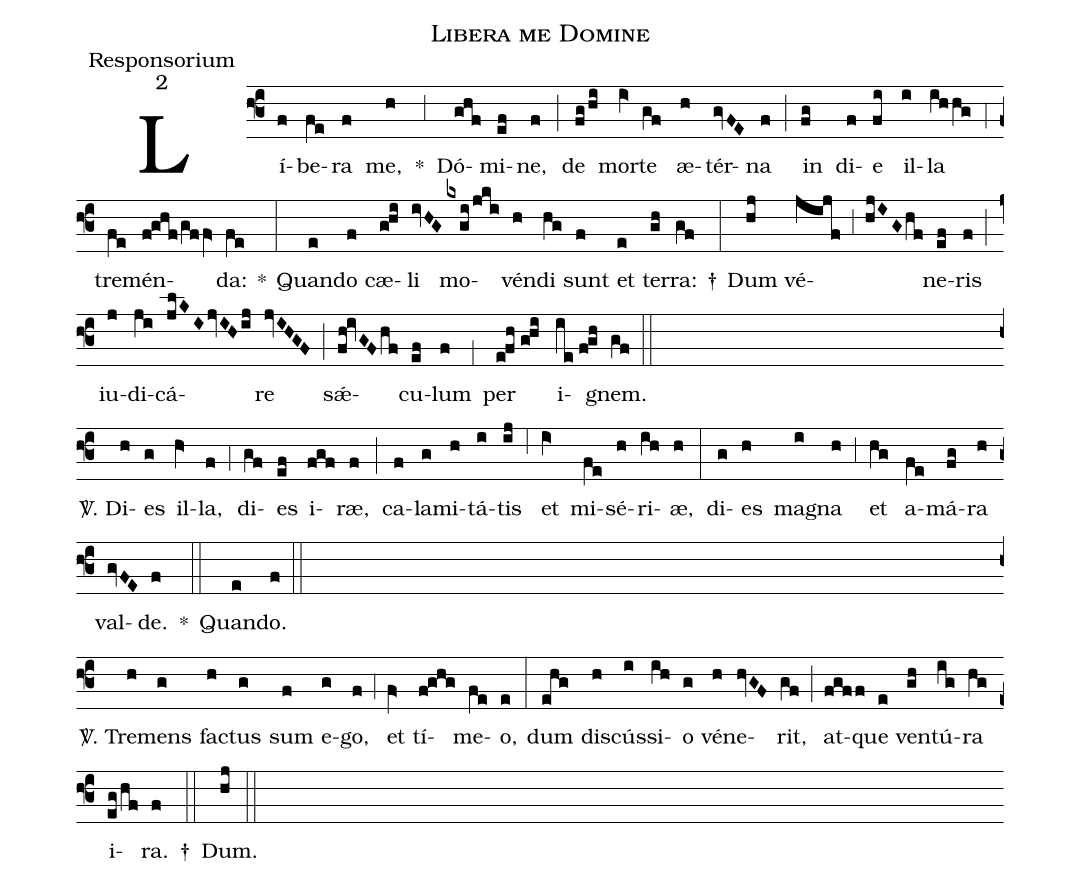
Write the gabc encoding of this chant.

name:Libera me Domine;
office-part:Responsorium;
mode:2;
%%
(f3) Lí(f)be(fe)ra(f) me,(h) *(,3) Dó(ghf)mi(ef)ne,(f) (;) de(fg/hi) mor(iV>)te(gf) æ(h)tér(gvFE)na(f) (;) in(fg) di(f)e(fi) il(i)la(ihhg) (,4) tre(fe)mén(f!ghf/gffV>)da:(fe) *(:) Quan(e)do(f) cæ(g!hi)li(ivHG) mo(kxgi/jki)vén(h)di(hg) sunt(f) et(e) ter(gh)ra:(gf) †(:) Dum(hj) vé(jijf)(,3)(hjIGhf)ne(ef)ris(f) (;) iu(j)di(ji)cá(jlKI/jvIHij)re(jvIHGF) (;) sǽ(fh!ivGFhf)cu(ef)lum(f) (,1) per(e!fh//g!hi) i(ie//f!gh)gnem.(gf) (::) (Z)

<sp>V/</sp>. Di(h)es(g) il(hV>)la,(f) (,4) di(gf)es(ef) i(fgf)ræ,(f) (;) ca(f)la(g)mi(h)tá(i)tis(ij) (,6) et(iV>) mi(fe)sé(h)ri(ih)æ,(h) (:) di(g)es(h) ma(i)gna(h) (,3) et(hg) a(fe)má(fg)ra(h) val(gvFE)de.(f) *(::) Quan(e)do.(f) (::) (Z)

<sp>V/</sp>. Tre(h)mens(g) fac(h)tus(g) sum(f) e(g)go,(f) (,4) et(fV>) tí(f!ghg)me(fe)o,(e) (:) dum(ehg) dis(h)cús(i)si(ih)o(g) vé(h)ne(hvGF)rit,(gf) (;) at(fgff)que(e) ven(gh)tú(ig)ra(hg) i(eg/hf)ra.(f) †(::) Dum.(hj) (::)
